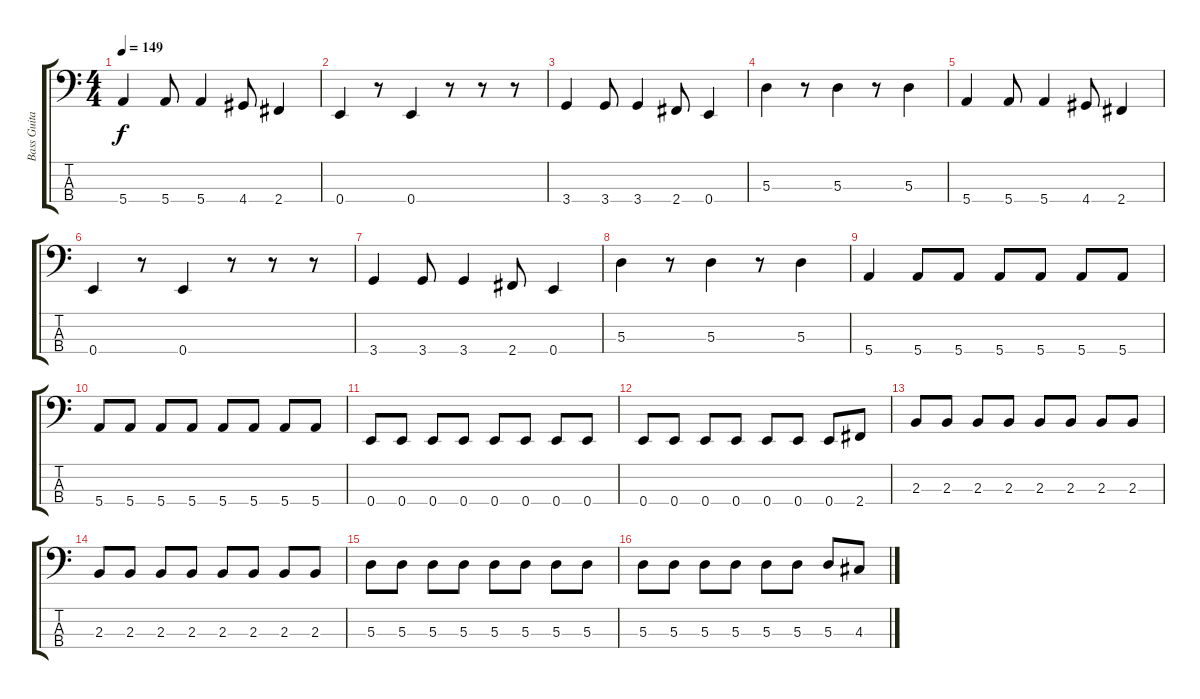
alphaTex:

\track ("Bass Guitar (Kuko)" "Bass Guita") {instrument electricbasspick}
\staff {score tabs}
\tuning (G2 D2 A1 E1) {hide}
\ts (4 4)
\tempo 149
\clef f4
\ks c
5.4.4{dy f} 5.4.8 5.4.4 4.4.8 2.4.4 |
0.4.4 r.8 0.4.4 r.8 r.8 r.8 |
3.4.4 3.4.8 3.4.4 2.4.8 0.4.4 |
5.3.4 r.8 5.3.4 r.8 5.3.4 |
5.4.4 5.4.8 5.4.4 4.4.8 2.4.4 |
0.4.4 r.8 0.4.4 r.8 r.8 r.8 |
3.4.4 3.4.8 3.4.4 2.4.8 0.4.4 |
5.3.4 r.8 5.3.4 r.8 5.3.4 |
5.4.4 5.4.8 5.4.8 5.4.8 5.4.8 5.4.8 5.4.8 |
5.4.8 5.4.8 5.4.8 5.4.8 5.4.8 5.4.8 5.4.8 5.4.8 |
0.4.8 0.4.8 0.4.8 0.4.8 0.4.8 0.4.8 0.4.8 0.4.8 |
0.4.8 0.4.8 0.4.8 0.4.8 0.4.8 0.4.8 0.4.8 2.4.8 |
2.3.8 2.3.8 2.3.8 2.3.8 2.3.8 2.3.8 2.3.8 2.3.8 |
2.3.8 2.3.8 2.3.8 2.3.8 2.3.8 2.3.8 2.3.8 2.3.8 |
5.3.8 5.3.8 5.3.8 5.3.8 5.3.8 5.3.8 5.3.8 5.3.8 |
5.3.8 5.3.8 5.3.8 5.3.8 5.3.8 5.3.8 5.3.8 4.3.8
